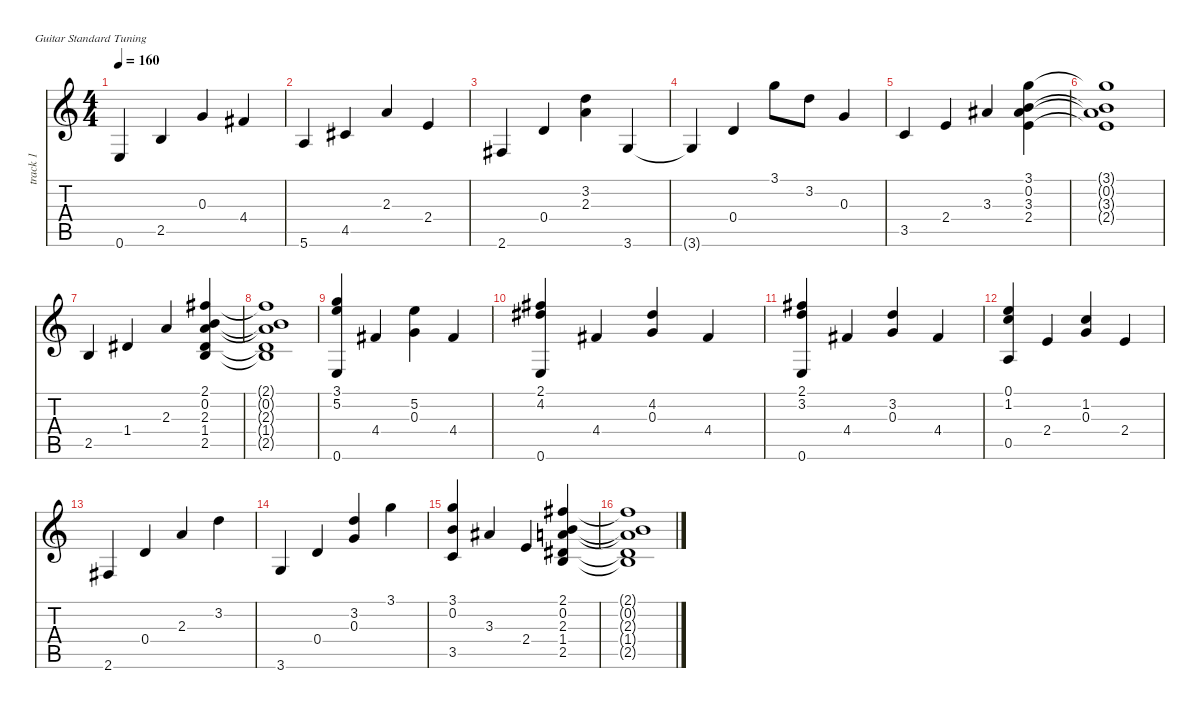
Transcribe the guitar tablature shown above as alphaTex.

\defaultSystemsLayout 4
\hideDynamics
\bracketExtendMode nobrackets
\otherSystemsTrackNameOrientation horizontal
\track ("SteelGuitar" "track 1") {instrument acousticguitarsteel}
\staff {score tabs}
\tuning (E4 B3 G3 D3 A2 E2)
\ts (4 4)
\tempo 160
\clef g2
\ks c
0.6.4{dy mf beam Up} 2.5.4{beam Up} 0.3.4{beam Up} 4.4{acc #}.4{beam Up} |
5.6.4{beam Up} 4.5{acc #}.4{beam Up} 2.3.4{beam Up} 2.4.4{beam Up} |
2.6{acc #}.4{beam Up} 0.4.4{beam Up} (2.3 3.2).4{beam Down} 3.6.4{beam Up} |
3.6{t}.4{beam Up} 0.4.4{beam Up} 3.1.8{beam Down} 3.2.8{beam Down} 0.3.4{beam Up} |
3.5.4{beam Up} 2.4.4{beam Up} 3.3{acc #}.4{beam Up} (3.1 0.2 3.3{acc #} 2.4).4{beam Down} |
(2.4{t} 3.3{t acc #} 0.2{t} 3.1{t}).1{beam Down} |
2.5.4{beam Up} 1.4{acc #}.4{beam Up} 2.3.4{beam Up} (2.1{acc #} 0.2 2.3 1.4{acc #} 2.5).4{beam Up} |
(2.5{t} 1.4{t acc #} 2.3{t} 0.2{t} 2.1{t acc #}).1{beam Up} |
(3.1 5.2 0.6).4{beam Up} 4.4{acc #}.4{beam Up} (5.2 0.3).4{beam Down} 4.4{acc #}.4{beam Up} |
(2.1{acc #} 0.6 4.2{acc #}).4{beam Up} 4.4{acc #}.4{beam Up} (0.3 4.2{acc #}).4{beam Up} 4.4{acc #}.4{beam Up} |
(2.1{acc #} 3.2 0.6).4{beam Up} 4.4{acc #}.4{beam Up} (3.2 0.3).4{beam Up} 4.4{acc #}.4{beam Up} |
(0.1 1.2 0.5).4{beam Up} 2.4.4{beam Up} (0.3 1.2).4{beam Up} 2.4.4{beam Up} |
2.6{acc #}.4{beam Up} 0.4.4{beam Up} 2.3.4{beam Up} 3.2.4{beam Down} |
3.6.4{beam Up} 0.4.4{beam Up} (0.3 3.2).4{beam Up} 3.1.4{beam Down} |
(3.1 3.5 0.2).4{beam Up} 3.3{acc #}.4{beam Up} 2.4.4{beam Up} (2.5 1.4{acc #} 2.3 0.2 2.1{acc #}).4{beam Up} |
(1.4{t acc #} 2.5{t} 2.3{t} 0.2{t} 2.1{t acc #}).1{beam Up}
